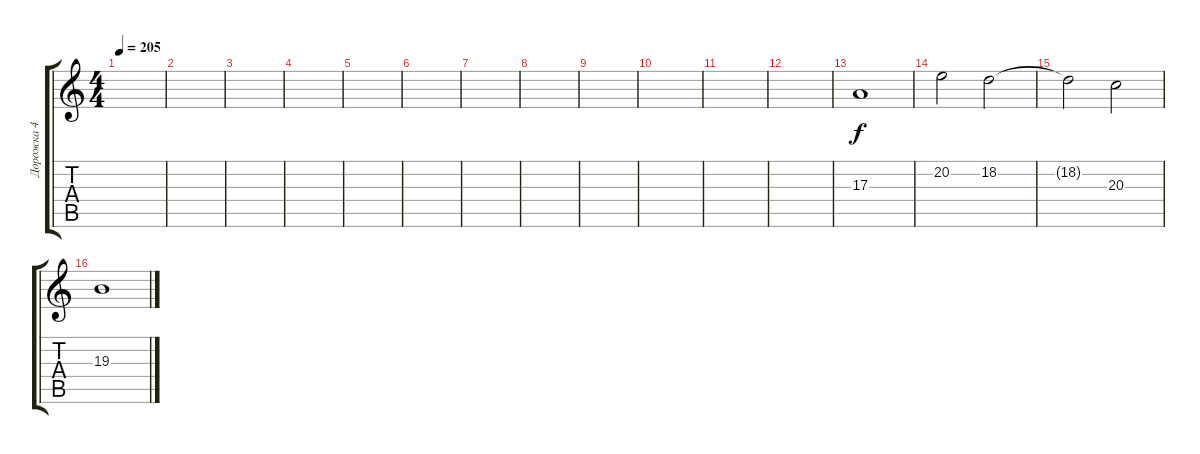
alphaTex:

\track ("Дорожка 4" "Дорожка 4") {instrument tremolostrings}
\staff {score tabs}
\tuning (Db4 Ab3 E3 B2 Gb2 Db2) {hide}
\ts (4 4)
\tempo 205
\clef g2
\ks c
|
|
|
|
|
|
|
|
|
|
|
|
17.3.1 |
20.2.2 18.2.2 |
18.2{t}.2 20.3.2 |
19.3.1
